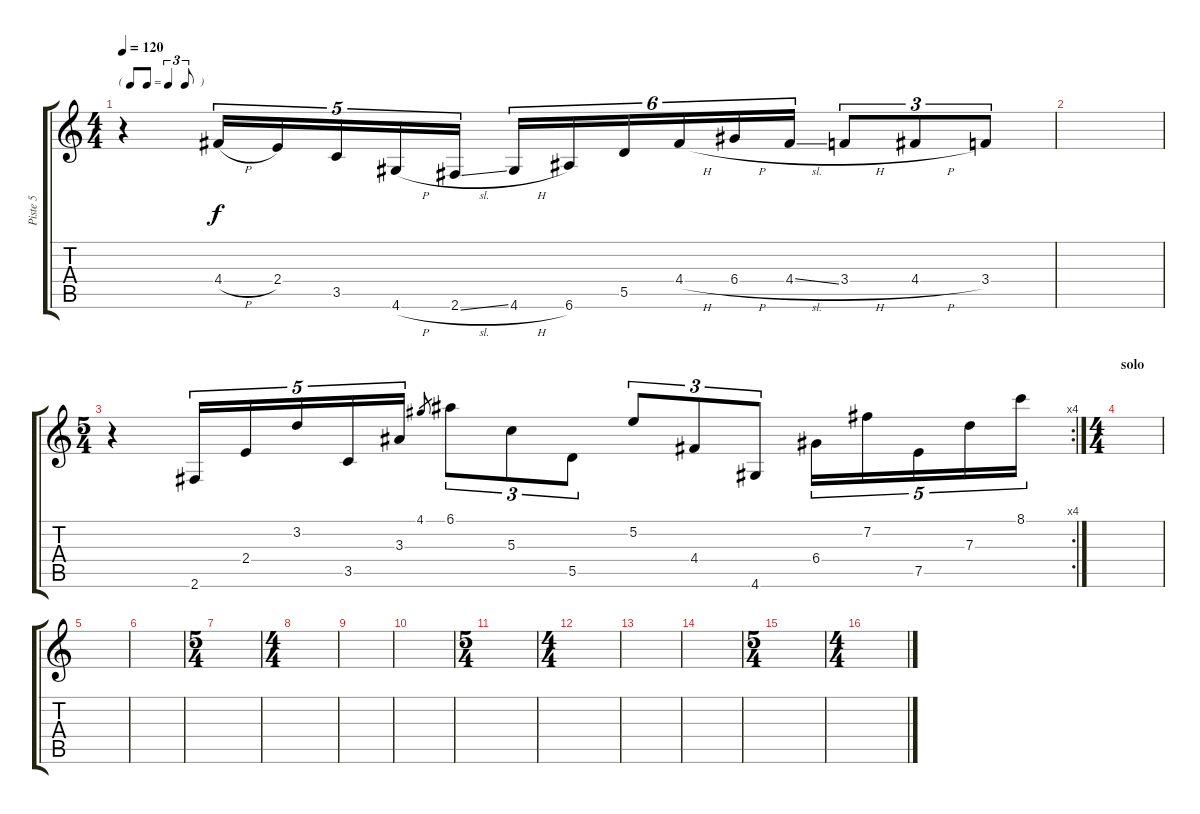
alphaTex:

\track ("Piste 5" "Piste 5") {instrument acousticguitarnylon}
\staff {score tabs}
\tuning (E4 B3 G3 D3 A2 E2) {hide}
\ts (4 4)
\tf triplet8th
\tempo 120
\clef g2
\ks c
r.4{dy f} 4.4{h}.16{tu (5 4)} 2.4.16{tu (5 4)} 3.5.16{tu (5 4)} 4.6{h}.16{tu (5 4)} 2.6{sl}.16{tu (5 4)} 4.6{h}.16{tu (6 4)} 6.6.16{tu (6 4)} 5.5.16{tu (6 4)} 4.4{h}.16{tu (6 4)} 6.4{h}.16{tu (6 4)} 4.4{sl}.16{tu (6 4)} 3.4{h}.8{tu (3 2)} 4.4{h}.8{tu (3 2)} 3.4.8{tu (3 2)} |
|
\rc 4
\ts (5 4)
r.4 2.6.16{tu (5 4)} 2.4.16{tu (5 4)} 3.2.16{tu (5 4)} 3.5.16{tu (5 4)} 3.3.16{tu (5 4)} 4.1.8{gr} 6.1.8{tu (3 2)} 5.3.8{tu (3 2)} 5.5.8{tu (3 2)} 5.2.8{tu (3 2)} 4.4.8{tu (3 2)} 4.6.8{tu (3 2)} 6.4.16{tu (5 4)} 7.2.16{tu (5 4)} 7.5.16{tu (5 4)} 7.3.16{tu (5 4)} 8.1.16{tu (5 4)} |
\ts (4 4)
\section ("" "solo")
|
|
|
\ts (5 4)
|
\ts (4 4)
|
|
|
\ts (5 4)
|
\ts (4 4)
|
|
|
\ts (5 4)
|
\ts (4 4)
